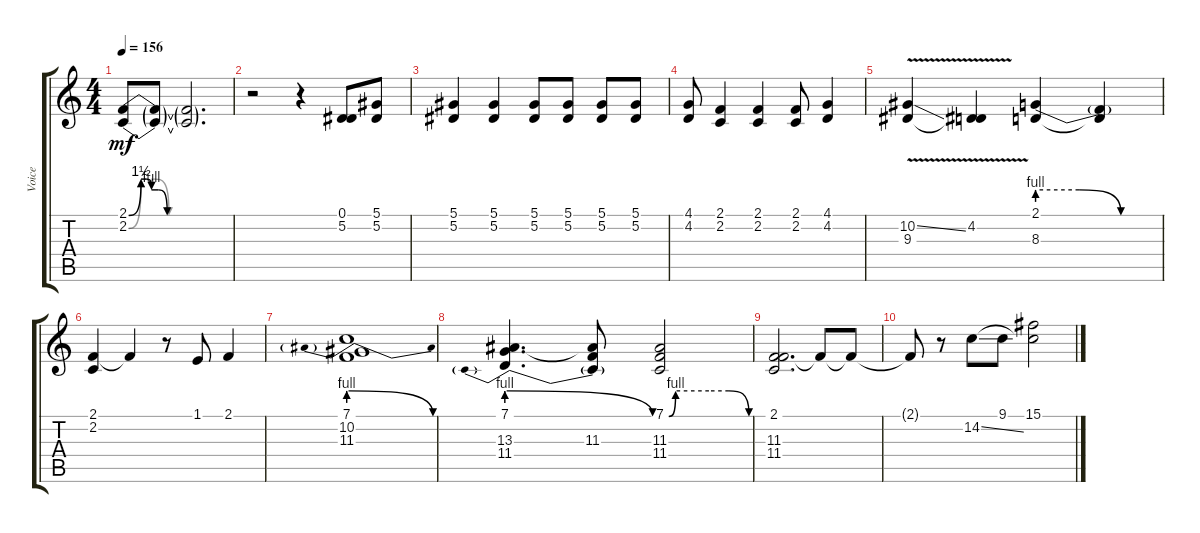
\track ("Voice" "Voice") {instrument lead2sawtooth}
\staff {score tabs}
\tuning (Eb4 Bb3 Gb3 Db3 Ab2 Eb2) {hide}
\ts (4 4)
\tempo 156
\clef g2
\ks c
(2.1{be (custom 0 0 7 6 10 6 13 4 17 4 22 0 30 0 45 0 60 0)} 2.2{be (custom 0 0 7 6 15 6 23 0 45 0 60 0)}).8{dy mf} (2.1{t} 2.2{t}).8 (2.1{t} 2.2{t}).2{d} |
r.2 r.4 (0.1 5.2).8 (5.1 5.2).8 |
(5.1 5.2).4 (5.1 5.2).4 (5.1 5.2).8 (5.1 5.2).8 (5.1 5.2).8 (5.1 5.2).8 |
(4.1 4.2).8 (2.1 2.2).4 (2.1 2.2).4 (2.1 2.2).8 (4.1 4.2).4 |
(10.2{v ss} 9.3{v}).4 (4.2 9.3{t}).4 (2.1{be (custom 0 4 20 4 40 0 60 0)} 8.3).4 (2.1{t} 8.3{t}).4 |
(2.1 2.2).4 2.1{t}.4 r.8 1.1.8 2.1.4 |
(7.1{be (prebendrelease 0 4 60 0)} 10.2 11.3).1 |
(7.1 13.3 11.4{be (prebendrelease 0 4 60 0)}).4{d} (7.1{t} 11.3 11.4{t}).8 (7.1{be (custom 0 0 5 4 30 4 45 4 60 0)} 11.3 11.4).2 |
(2.1 11.3 11.4).2{d} 2.1{t}.8 2.1{t}.8 |
2.1{t}.8 r.8 14.2{ss}.8 9.1.8 (15.1 14.2{t}).2
